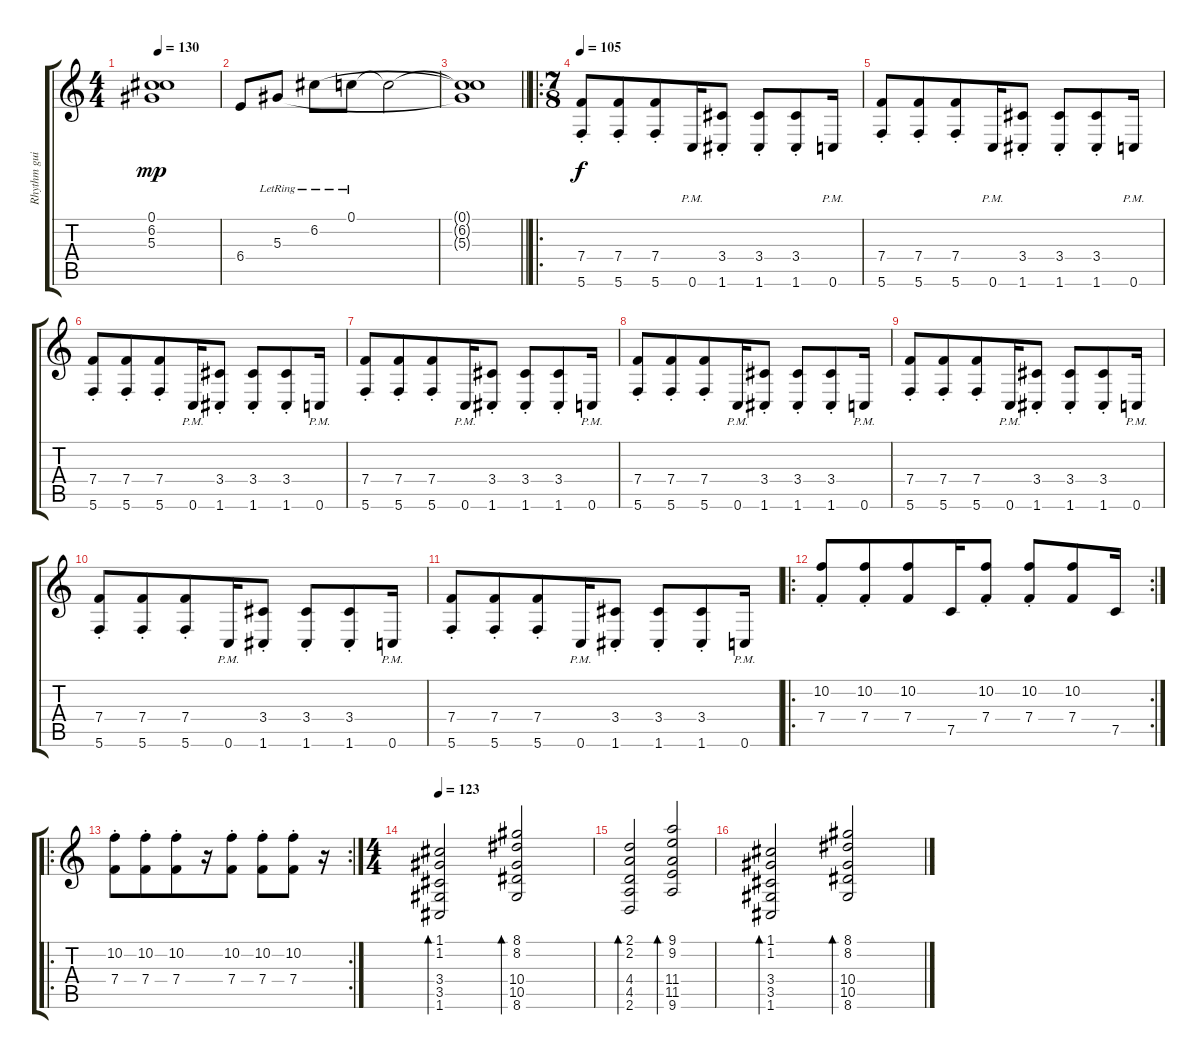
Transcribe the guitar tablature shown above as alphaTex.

\track ("Rhythm guitar (Right)" "Rhythm gui") {instrument distortionguitar}
\staff {score tabs}
\tuning (C4 G3 Eb3 Bb2 F2 C2) {hide}
\ts (4 4)
\tempo 130
\clef g2
\ks c
(0.1{t} 6.2{t} 5.3{t}).1{dy mp volume 5} |
6.4.8{volume 9} 5.3{lr}.8 6.2{lr}.8 0.1{lr}.8 0.1{t}.2 |
\barLineRight lightlight
(0.1{t} 6.2{t} 5.3{t}).1{volume 5} |
\ro
\ts (7 8)
\tempo 105
(7.4{st} 5.6{st}).8{dy f volume 11} (7.4{st} 5.6{st}).8 (7.4{st} 5.6{st}).8 0.6{pm}.16 (3.4{st} 1.6{st}).8 (3.4{st} 1.6{st}).8 (3.4{st} 1.6{st}).8 0.6{pm}.16 |
(7.4{st} 5.6{st}).8 (7.4{st} 5.6{st}).8 (7.4{st} 5.6{st}).8 0.6{pm}.16 (3.4{st} 1.6{st}).8 (3.4{st} 1.6{st}).8 (3.4{st} 1.6{st}).8 0.6{pm}.16 |
(7.4{st} 5.6{st}).8 (7.4{st} 5.6{st}).8 (7.4{st} 5.6{st}).8 0.6{pm}.16 (3.4{st} 1.6{st}).8 (3.4{st} 1.6{st}).8 (3.4{st} 1.6{st}).8 0.6{pm}.16 |
(7.4{st} 5.6{st}).8 (7.4{st} 5.6{st}).8 (7.4{st} 5.6{st}).8 0.6{pm}.16 (3.4{st} 1.6{st}).8 (3.4{st} 1.6{st}).8 (3.4{st} 1.6{st}).8 0.6{pm}.16 |
(7.4{st} 5.6{st}).8 (7.4{st} 5.6{st}).8 (7.4{st} 5.6{st}).8 0.6{pm}.16 (3.4{st} 1.6{st}).8 (3.4{st} 1.6{st}).8 (3.4{st} 1.6{st}).8 0.6{pm}.16 |
(7.4{st} 5.6{st}).8 (7.4{st} 5.6{st}).8 (7.4{st} 5.6{st}).8 0.6{pm}.16 (3.4{st} 1.6{st}).8 (3.4{st} 1.6{st}).8 (3.4{st} 1.6{st}).8 0.6{pm}.16 |
(7.4{st} 5.6{st}).8 (7.4{st} 5.6{st}).8 (7.4{st} 5.6{st}).8 0.6{pm}.16 (3.4{st} 1.6{st}).8 (3.4{st} 1.6{st}).8 (3.4{st} 1.6{st}).8 0.6{pm}.16 |
(7.4{st} 5.6{st}).8 (7.4{st} 5.6{st}).8 (7.4{st} 5.6{st}).8 0.6{pm}.16 (3.4{st} 1.6{st}).8 (3.4{st} 1.6{st}).8 (3.4{st} 1.6{st}).8 0.6{pm}.16 |
\ro
\rc 2
(10.2{st} 7.4{st}).8 (10.2{st} 7.4{st}).8 (10.2 7.4).8 7.5.16 (10.2{st} 7.4{st}).8 (10.2{st} 7.4{st}).8 (10.2 7.4).8 7.5.16 |
\ro
\rc 2
(10.2{st} 7.4{st}).8 (10.2{st} 7.4{st}).8 (10.2{st} 7.4{st}).8 r.16 (10.2{st} 7.4{st}).8 (10.2{st} 7.4{st}).8 (10.2{st} 7.4{st}).8 r.16 |
\ts (4 4)
\tempo 123
(1.1 1.2 3.4 3.5 1.6).2{bd 60} (8.1 8.2 10.4 10.5 8.6).2{bd 60} |
(2.1 2.2 4.4 4.5 2.6).2{bd 60} (9.1 9.2 11.4 11.5 9.6).2{bd 60} |
(1.1 1.2 3.4 3.5 1.6).2{bd 60} (8.1 8.2 10.4 10.5 8.6).2{bd 60}
